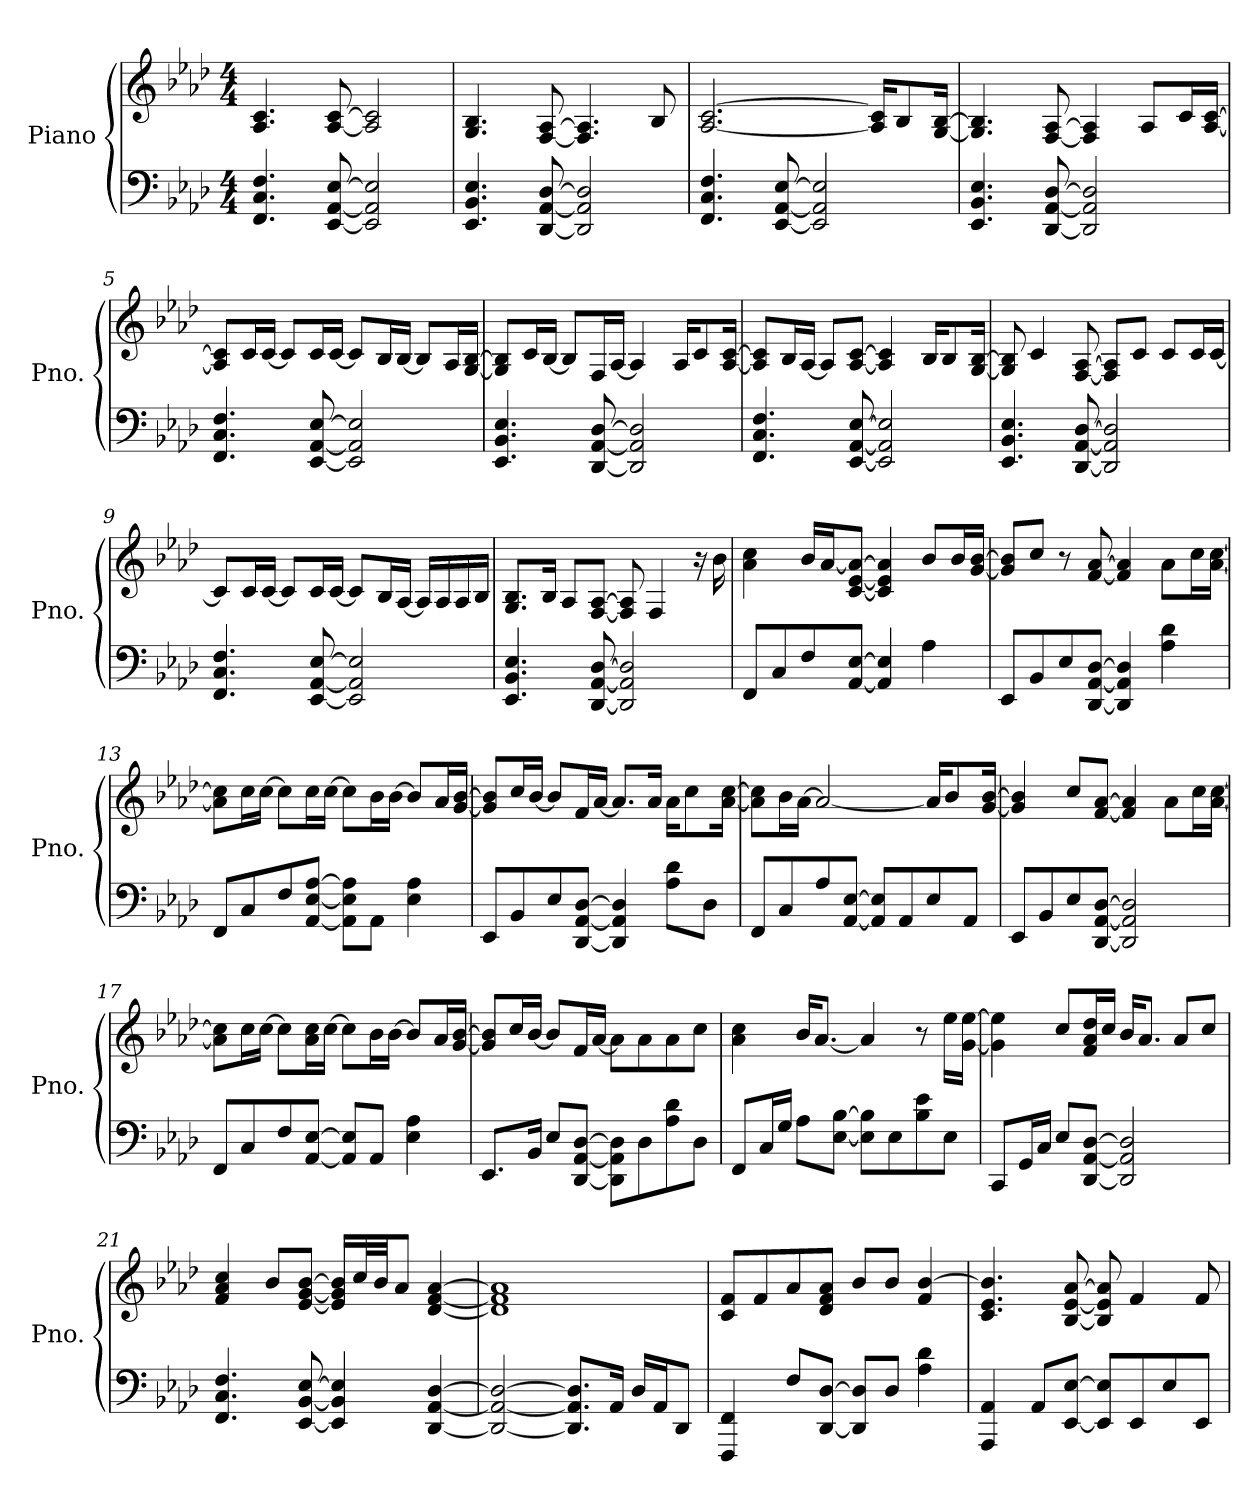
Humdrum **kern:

**kern	**kern
*part1	*part1
*staff2	*staff1
*I"Piano	*
*I'Pno.	*
*clefF4	*clefG2
*k[b-e-a-d-]	*k[b-e-a-d-]
*M4/4	*M4/4
*MM79	*MM79
=1	=1
4.FF/ 4.C/ 4.F/	4.A-/ 4.c/
[8EE-/ [8AA-/ [8E-/	[8A-/ [8c/
2EE-/] 2AA-/] 2E-/]	2A-/] 2c/]
=2	=2
4.EE-/ 4.BB-/ 4.E-/	4.G/ 4.B-/
[8DD-/ [8AA-/ [8D-/	[8F/ [8A-/
2DD-/] 2AA-/] 2D-/]	4.F/] 4.A-/]
.	8B-/
=3	=3
4.FF/ 4.C/ 4.F/	[2.A-/ [2.c/
[8EE-/ [8AA-/ [8E-/	.
2EE-/] 2AA-/] 2E-/]	.
.	16A-/] 16c/]KL
.	8B-/
.	[16G/ [16B-/Jk
=4	=4
4.EE-/ 4.BB-/ 4.E-/	4.G/] 4.B-/]
[8DD-/ [8AA-/ [8D-/	[8F/ [8A-/
2DD-/] 2AA-/] 2D-/]	4F/] 4A-/]
.	8A-/L
.	16c/L
.	[16A-/ [16c/JJ
!!LO:LB:g=z
=5	=5
4.FF/ 4.C/ 4.F/	8A-/] 8c/]L
.	16c/L
.	[16c/JJ
.	8c/L]
[8EE-/ [8AA-/ [8E-/	16c/L
.	[16c/JJ
2EE-/] 2AA-/] 2E-/]	8c/L]
.	16B-/L
.	[16B-/JJ
.	8B-/L]
.	16A-/L
.	[16G/ [16B-/JJ
=6	=6
4.EE-/ 4.BB-/ 4.E-/	8G/] 8B-/]L
.	16c/L
.	[16B-/JJ
.	8B-/L]
[8DD-/ [8AA-/ [8D-/	16F/L
.	[16A-/JJ
2DD-/] 2AA-/] 2D-/]	4A-/]
.	16A-/KL
.	8c/
.	[16A-/ [16c/Jk
!!LO:LB:g=z
=7	=7
4.FF/ 4.C/ 4.F/	8A-/] 8c/]L
.	16B-/L
.	[16A-/JJ
.	8A-/L]
[8EE-/ [8AA-/ [8E-/	[8A-/ [8c/J
2EE-/] 2AA-/] 2E-/]	4A-/] 4c/]
.	16B-/KL
.	8B-/
.	[16G/ [16B-/Jk
=8	=8
4.EE-/ 4.BB-/ 4.E-/	8G/] 8B-/]
.	4c/
[8DD-/ [8AA-/ [8D-/	[8F/ [8A-/
2DD-/] 2AA-/] 2D-/]	8F/] 8A-/]L
.	8c/J
.	8c/L
.	16c/L
.	[16c/JJ
!!LO:LB:g=z
=9	=9
4.FF/ 4.C/ 4.F/	8c/L]
.	16c/L
.	[16c/JJ
.	8c/L]
[8EE-/ [8AA-/ [8E-/	16c/L
.	[16c/JJ
2EE-/] 2AA-/] 2E-/]	8c/L]
.	16B-/L
.	[16A-/JJ
.	16A-/LL]
.	16A-/
.	16A-/
.	16B-/JJ
=10	=10
4.EE-/ 4.BB-/ 4.E-/	8.G/ 8.B-/L
.	16B-/Jk
.	8A-/L
[8DD-/ [8AA-/ [8D-/	[8F/ [8A-/J
2DD-/] 2AA-/] 2D-/]	8F/] 8A-/]
.	4F/
.	16r
.	16b-\
!!LO:LB:g=z
=11	=11
8FF/L	4a-\ 4cc\
8C/	.
8F/	16b-/LL
.	[16a-/J
[8AA-/ [8E-/J	[8c/ [8e-/ 8a-/_J
4AA-/] 4E-/]	4c/] 4e-/] 4a-/]
4A-\	8b-/L
.	16b-/L
.	[16g/ [16b-/JJ
=12	=12
8EE-/L	8g/] 8b-/]L
8BB-/	8cc/J
8E-/	8r
[8DD-/ [8AA-/ [8D-/J	[8f/ [8a-/
4DD-/] 4AA-/] 4D-/]	4f/] 4a-/]
4A-\ 4d-\	8a-\L
.	16cc\L
.	[16a-\ [16cc\JJ
!!LO:PB:g=z
=13	=13
8FF/L	8a-\] 8cc\]L
8C/	16cc\L
.	[16cc\JJ
8F/	8cc\L]
[8AA-/ [8E-/ [8A-/J	16cc\L
.	[16cc\JJ
8AA-\] 8E-\] 8A-\]L	8cc\L]
8AA-\J	16b-\L
.	[16b-\JJ
4E-\ 4A-\	8b-/L]
.	16a-/L
.	[16g/ [16b-/JJ
=14	=14
8EE-/L	8g/] 8b-/]L
8BB-/	16cc/L
.	[16b-/JJ
8E-/	8b-/L]
[8DD-/ [8AA-/ [8D-/J	16f/L
.	[16a-/JJ
4DD-/] 4AA-/] 4D-/]	8.a-/L]
.	16a-/Jk
8A-\ 8d-\L	16a-\KL
.	8cc\
8D-\J	.
.	[16a-\ [16cc\Jk
!!LO:LB:g=z
=15	=15
8FF/L	8a-\] 8cc\]L
8C/	16b-\L
.	[16a-\JJ
8A-/	2a-/_
[8AA-/ [8E-/J	.
8AA-/] 8E-/]L	.
8AA-/	.
8E-/	16a-/KL]
.	8b-/
8AA-/J	.
.	[16g/ [16b-/Jk
=16	=16
8EE-/L	4g/] 4b-/]
8BB-/	.
8E-/	8cc/L
[8DD-/ [8AA-/ [8D-/J	[8f/ [8a-/J
2DD-/] 2AA-/] 2D-/]	4f/] 4a-/]
.	8a-\L
.	16cc\L
.	[16a-\ [16cc\JJ
!!LO:LB:g=z
=17	=17
8FF/L	8a-\] 8cc\]L
8C/	16cc\L
.	[16cc\JJ
8F/	8cc\L]
[8AA-/ [8E-/J	16a-\ 16cc\L
.	[16cc\JJ
8AA-/] 8E-/]L	8cc\L]
8AA-/J	16b-\L
.	[16b-\JJ
4E-\ 4A-\	8b-/L]
.	16a-/L
.	[16g/ [16b-/JJ
=18	=18
8.EE-/L	8g/] 8b-/]L
.	16cc/L
16BB-/Jk	[16b-/JJ
8E-/L	8b-/L]
[8DD-/ [8AA-/ [8D-/J	16f/L
.	[16a-/JJ
8DD-\] 8AA-\] 8D-\]L	8a-\L]
8D-\	8a-\
8A-\ 8d-\	8a-\
8D-\J	8cc\J
!!LO:LB:g=z
=19	=19
8FF/L	4a-\ 4cc\
16C/L	.
16G/JJ	.
8A-\L	16b-/KL
.	[8.a-/J
[8E-\ [8B-\J	.
8E-\] 8B-\]L	4a-/]
8E-\	.
8B-\ 8e-\	8r
8E-\J	16ee-\LL
.	[16g\ [16ee-\JJ
=20	=20
8CC/L	4g\] 4ee-\]
16GG/L	.
16C/JJ	.
8E-/L	8cc/L
[8DD-/ [8AA-/ [8D-/J	16f/ 16a-/ 16dd-/L
.	16cc/JJ
2DD-/] 2AA-/] 2D-/]	16b-/KL
.	8.a-/J
.	8a-/L
.	8cc/J
!!LO:LB:g=z
=21	=21
4.FF/ 4.C/ 4.F/	4f/ 4a-/ 4cc/
.	8b-/L
[8EE-/ [8BB-/ [8E-/	[8e-/ [8g/ [8b-/J
4EE-/] 4BB-/] 4E-/]	16e-/] 16g/] 16b-/]LL
.	32cc/L
.	32b-/JJ
.	8a-/J
[4DD-/ [4AA-/ [4D-/	[4d-/ [4f/ [4a-/
=22	=22
2DD-/_ 2AA-/_ 2D-/_	1d-] 1f] 1a-]
8.DD-/] 8.AA-/] 8.D-/]L	.
16AA-/Jk	.
16D-/LL	.
16AA-/J	.
8DD-/J	.
=23	=23
4FFF/ 4FF/	8c/ 8f/L
.	8f/
8F/L	8a-/
[8DD-/ [8D-/J	8d-/ 8f/ 8a-/J
8DD-/] 8D-/]L	8b-/L
8D-/J	8b-/J
4A-\ 4d-\	4f/ [4b-/
!!LO:LB:g=z
=24	=24
4AAA-/ 4AA-/	4.c/ 4.e-/ 4.b-/]
8AA-/L	.
[8EE-/ [8E-/J	[8B-/ [8e-/ [8a-/
8EE-/] 8E-/]L	8B-/] 8e-/] 8a-/]
8EE-/	4f/
8E-/	.
8EE-/J	8f/
=	=
*-	*-
